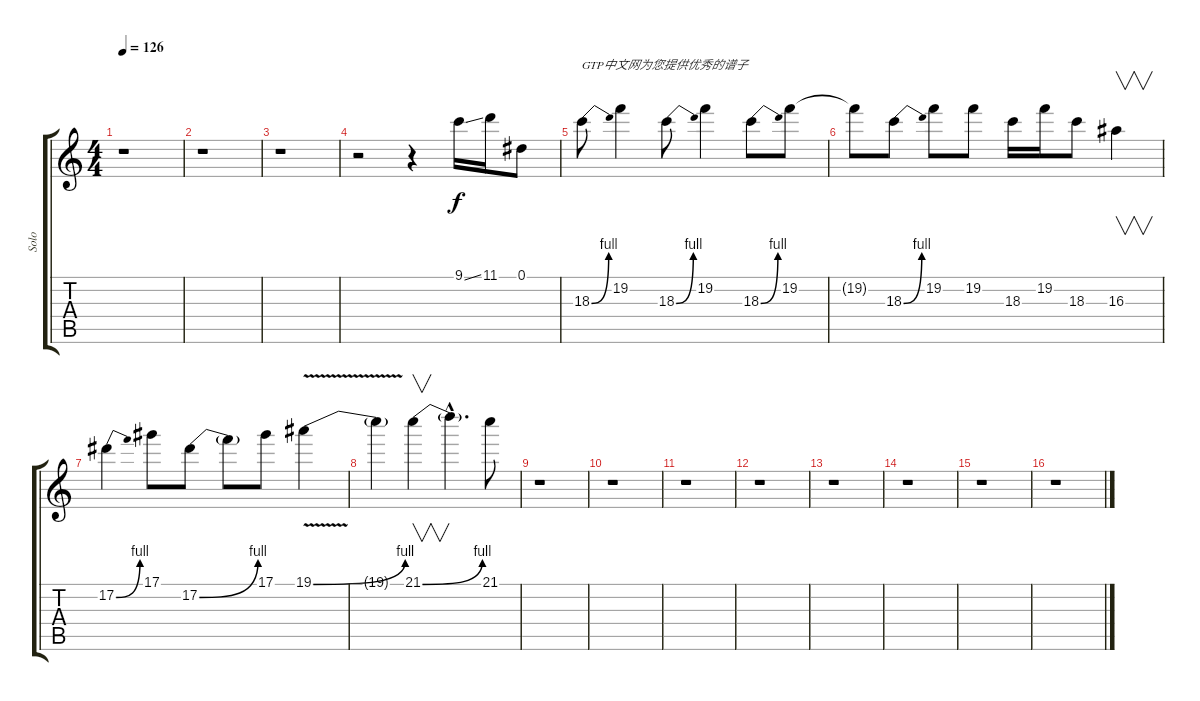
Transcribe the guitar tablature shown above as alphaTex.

\track ("Solo" "Solo") {instrument overdrivenguitar}
\staff {score tabs}
\tuning (Eb4 Bb3 Gb3 Db3 Ab2 Eb2) {hide}
\ts (4 4)
\tempo 126
\clef g2
\ks c
r.1{dy f} |
r.1 |
r.1 |
r.2 r.4 9.1{ss}.16 11.1.16 0.1.8 |
18.3{be (bend 0 0 60 4)}.8{txt "GTP中文网为您提供优秀的谱子"} 19.2.4 18.3{be (bend 0 0 60 4)}.8 19.2.4 18.3{be (bend 0 0 60 4)}.8 19.2.8 |
19.2{t}.8 18.3{be (bend 0 0 60 4)}.8 19.2.8 19.2.8 18.3.16 19.2.16 18.3.8 16.3.4{v} |
17.2{be (bend 0 0 60 4)}.4 17.1.8 17.2{be (bend 0 0 60 4)}.8 17.2{t}.8 17.1.8 19.1{be (bend 0 0 60 4) v}.4 |
19.1{t}.4 21.1{be (bend 0 0 60 4)}.4{v} 21.1{hac t}.4{d} 21.1.8 |
r.1 |
r.1 |
r.1 |
r.1 |
r.1 |
r.1 |
r.1 |
r.1
